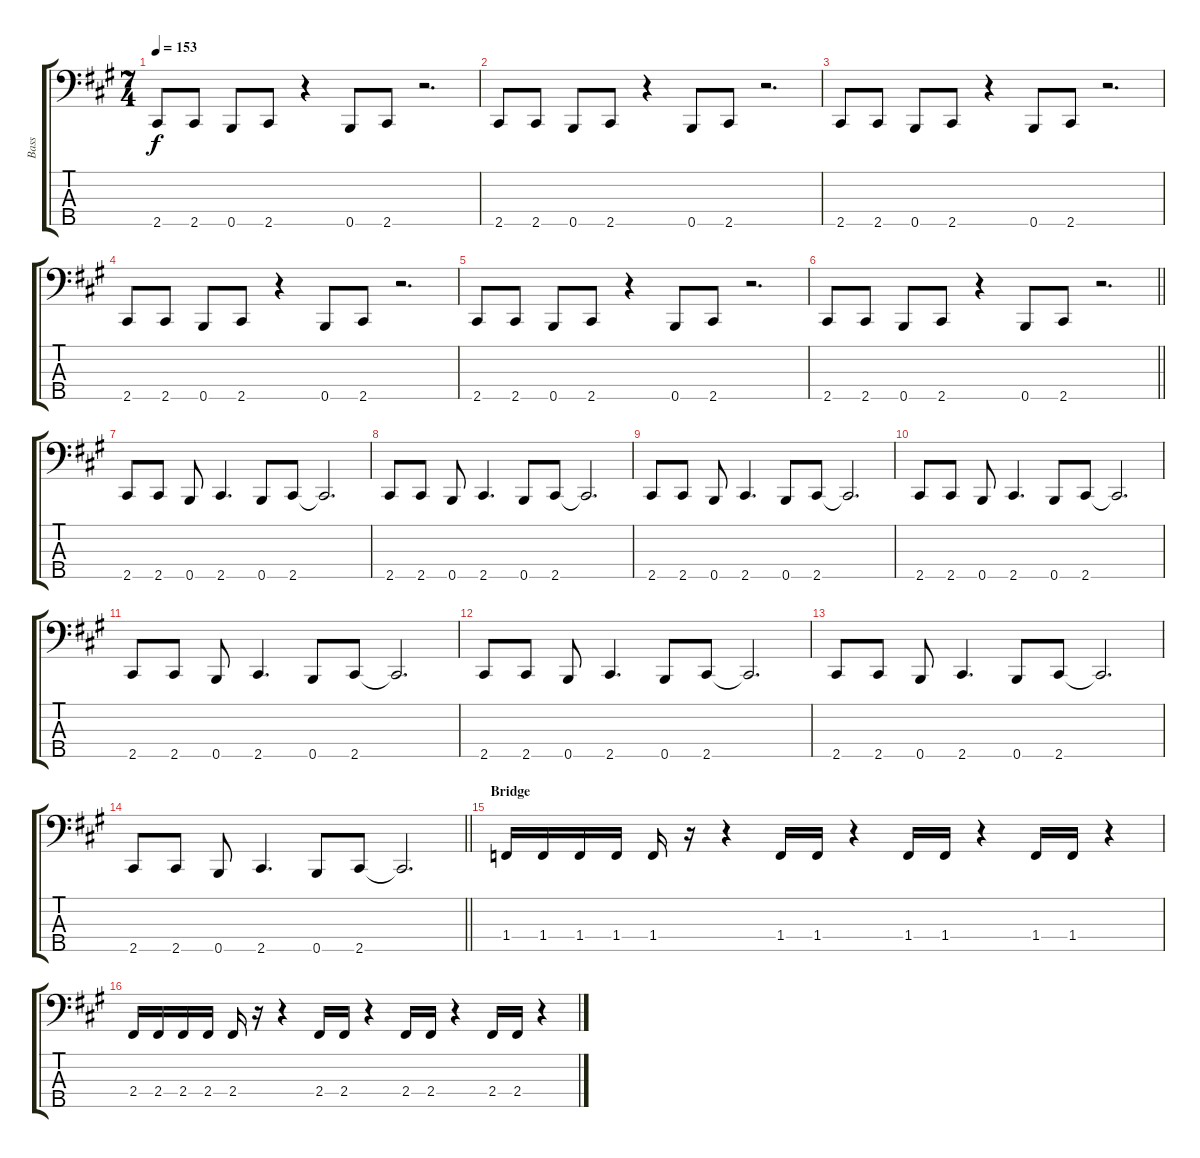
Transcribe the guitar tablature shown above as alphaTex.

\track ("Bass" "Bass") {instrument electricbassfinger}
\staff {score tabs}
\tuning (G2 D2 A1 E1 B0) {hide}
\ts (7 4)
\tempo 153
\clef f4
\ks a
2.5.8{dy f} 2.5.8 0.5.8 2.5.8 r.4 0.5.8 2.5.8 r.2{d} |
2.5.8 2.5.8 0.5.8 2.5.8 r.4 0.5.8 2.5.8 r.2{d} |
2.5.8 2.5.8 0.5.8 2.5.8 r.4 0.5.8 2.5.8 r.2{d} |
2.5.8 2.5.8 0.5.8 2.5.8 r.4 0.5.8 2.5.8 r.2{d} |
2.5.8 2.5.8 0.5.8 2.5.8 r.4 0.5.8 2.5.8 r.2{d} |
\barLineRight lightlight
2.5.8 2.5.8 0.5.8 2.5.8 r.4 0.5.8 2.5.8 r.2{d} |
2.5.8 2.5.8 0.5.8 2.5.4{d} 0.5.8 2.5.8 2.5{t}.2{d} |
2.5.8 2.5.8 0.5.8 2.5.4{d} 0.5.8 2.5.8 2.5{t}.2{d} |
2.5.8 2.5.8 0.5.8 2.5.4{d} 0.5.8 2.5.8 2.5{t}.2{d} |
2.5.8 2.5.8 0.5.8 2.5.4{d} 0.5.8 2.5.8 2.5{t}.2{d} |
2.5.8 2.5.8 0.5.8 2.5.4{d} 0.5.8 2.5.8 2.5{t}.2{d} |
2.5.8 2.5.8 0.5.8 2.5.4{d} 0.5.8 2.5.8 2.5{t}.2{d} |
2.5.8 2.5.8 0.5.8 2.5.4{d} 0.5.8 2.5.8 2.5{t}.2{d} |
\barLineRight lightlight
2.5.8 2.5.8 0.5.8 2.5.4{d} 0.5.8 2.5.8 2.5{t}.2{d} |
\section ("" "Bridge")
1.4.16 1.4.16 1.4.16 1.4.16 1.4.16 r.16 r.4 1.4.16 1.4.16 r.4 1.4.16 1.4.16 r.4 1.4.16 1.4.16 r.4 |
2.4.16 2.4.16 2.4.16 2.4.16 2.4.16 r.16 r.4 2.4.16 2.4.16 r.4 2.4.16 2.4.16 r.4 2.4.16 2.4.16 r.4
